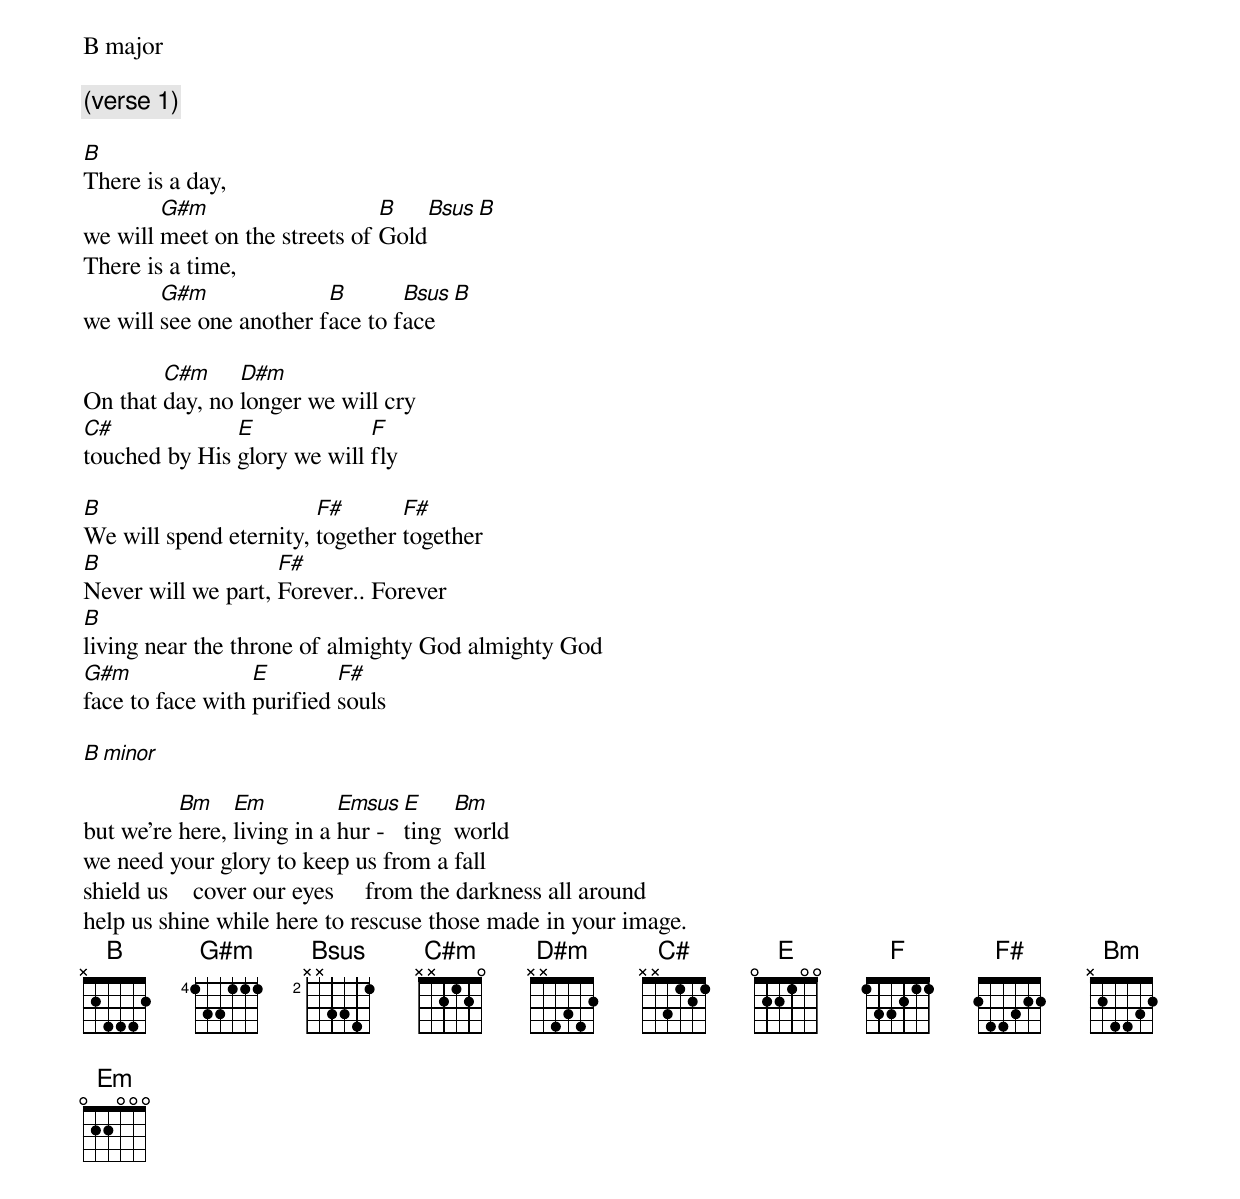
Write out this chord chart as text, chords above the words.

B major

(verse 1)

B
There is a day,
        G#m                    B   Bsus  B
we will meet on the streets of Gold
There is a time,
        G#m              B       Bsus   B
we will see one another face to face

        C#m     D#m
On that day, no longer we will cry
C#             E             F
touched by His glory we will fly

B                       F#       F#
We will spend eternity, together together
B                   F#
Never will we part, Forever.. Forever
B
living near the throne of almighty God almighty God
G#m               E        F#
face to face with purified souls

B minor

          Bm    Em          Emsus E     Bm
but we're here, living in a hur - ting  world
we need your glory to keep us from a fall
shield us    cover our eyes     from the darkness all around
help us shine while here to rescuse those made in your image.
